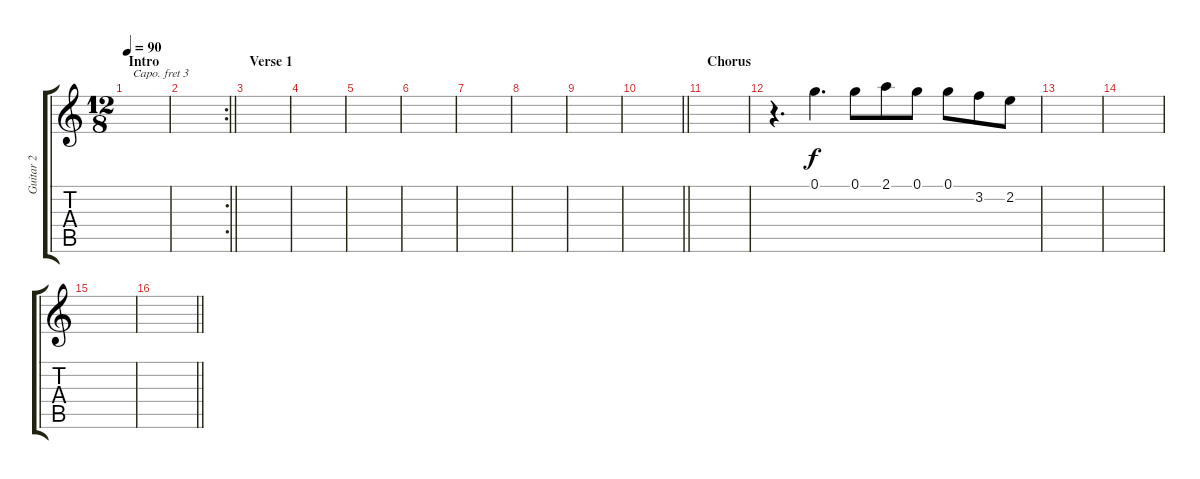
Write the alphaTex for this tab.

\track ("Guitar 2" "Guitar 2") {instrument acousticguitarsteel}
\staff {score tabs}
\capo 3
\tuning (E4 B3 G3 D3 A2 E2) {hide}
\ts (12 8)
\section ("" "Intro")
\tempo 90
\clef g2
\ks c
|
\rc 2
\barLineRight lightlight
|
\section ("" "Verse 1")
|
|
|
|
|
|
|
\barLineRight lightlight
|
\section ("" "Chorus")
|
r.4{d} 0.1.4{d volume 13} 0.1.8 2.1.8 0.1.8{volume 11} 0.1.8 3.2.8 2.2.8 |
|
|
|
\barLineRight lightlight
